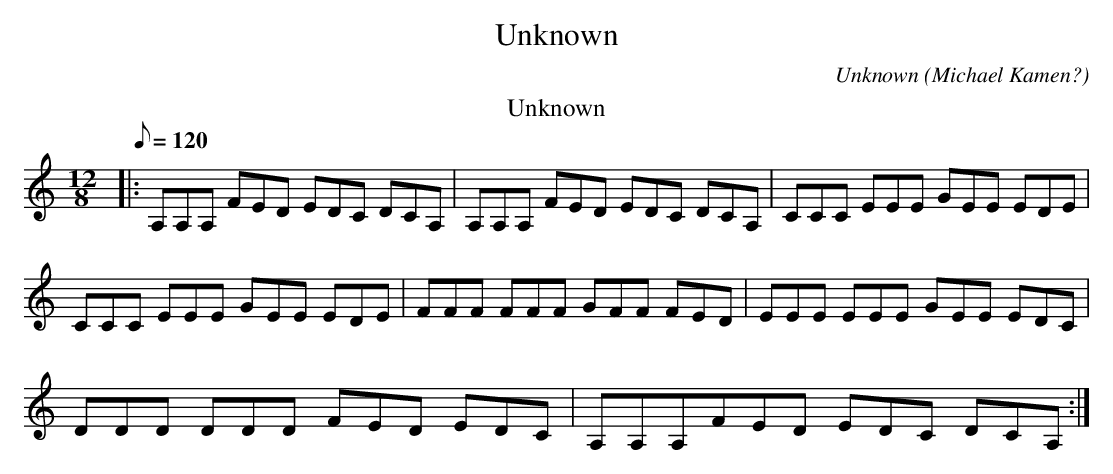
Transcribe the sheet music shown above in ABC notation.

X:1
T:Unknown
C:Unknown (Michael Kamen?)
M:12/8
K:A minor
Q:120
L:1/8
T:Unknown
M:12/8
L:1/8
Q:120
K:A minor
|: A,A,A, FED EDC DCA, | A,A,A, FED EDC DCA, | CCC EEE GEE EDE |
CCC EEE GEE EDE | FFF FFF GFF FED | EEE EEE GEE EDC |
DDD DDD FED EDC | A,A,A,FED EDC DCA, :|
